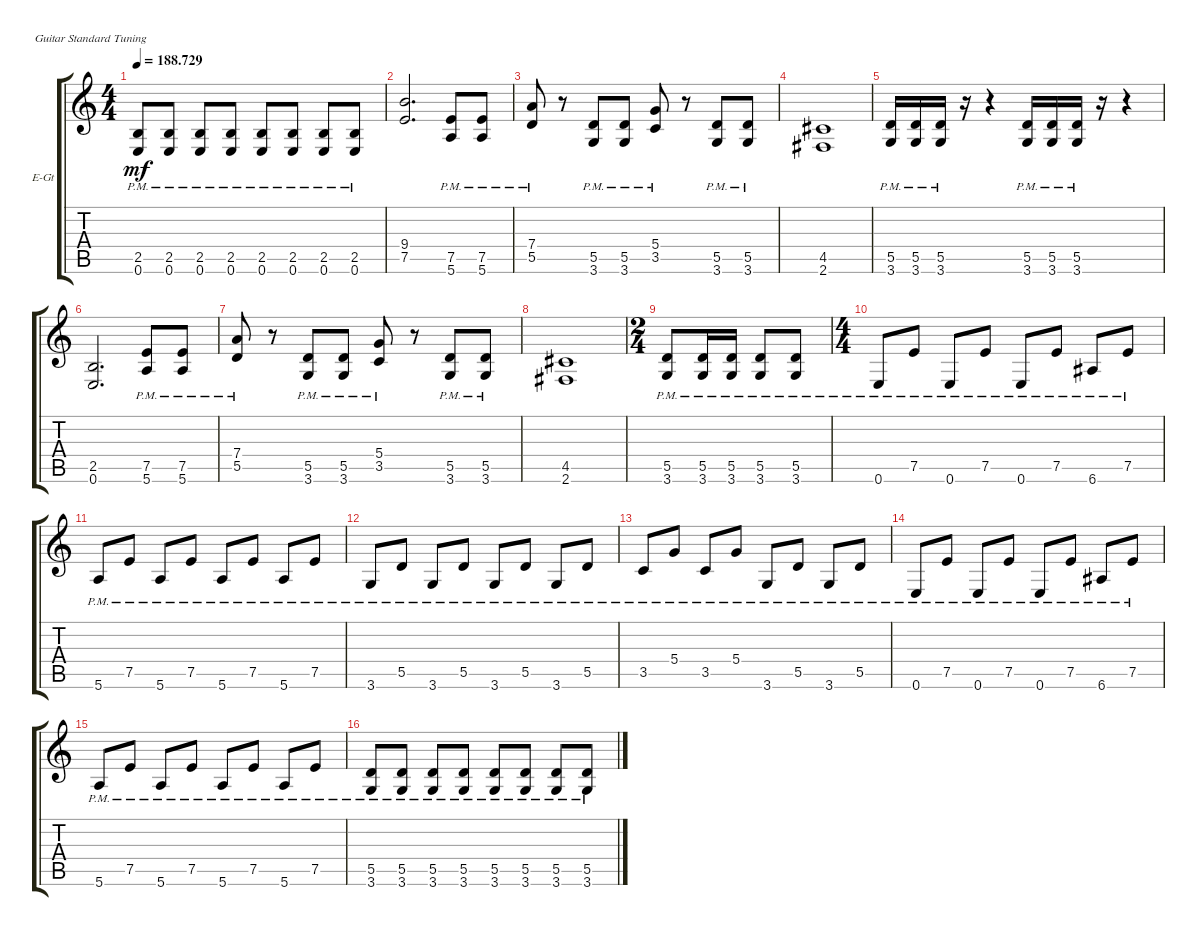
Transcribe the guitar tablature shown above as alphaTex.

\defaultSystemsLayout 4
\bracketExtendMode groupsimilarinstruments
\firstSystemTrackNameOrientation horizontal
\otherSystemsTrackNameOrientation horizontal
\track ("James Rhythm Guitar" "E-Gt") {instrument overdrivenguitar}
\staff {score tabs}
\tuning (E4 B3 G3 D3 A2 E2)
\ts (4 4)
\tempo
188.729
\accidentals auto
\clef g2
\ottava regular
\simile none
\scale
0.333333
\ks c
(0.6{pm} 2.5).8{dy mf} (0.6{pm} 2.5).8 (0.6{pm} 2.5).8 (0.6{pm} 2.5).8 (0.6{pm} 2.5).8 (0.6{pm} 2.5).8 (0.6{pm} 2.5).8 (0.6{pm} 2.5).8 |
\scale
0.333333 (7.5 9.4).2{d} (5.6{pm} 7.5).8 (7.5 5.6{pm}).8 |
\scale
0.333333 (5.5{pm} 7.4).8 r.8 (3.6{pm} 5.5).8 (3.6{pm} 5.5).8 (3.5{pm} 5.4).8 r.8 (3.6{pm} 5.5).8 (3.6{pm} 5.5).8 |
\scale
0.333333 (2.6 4.5).1 |
\scale
0.333333 (3.6{pm} 5.5).16 (3.6{pm} 5.5).16 (3.6{pm} 5.5).16 r.16 r.4 (3.6{pm} 5.5).16 (3.6{pm} 5.5).16 (3.6{pm} 5.5).16 r.16 r.4 |
\scale
0.333333 (2.5 0.6).2{d} (5.6{pm} 7.5).8 (7.5 5.6{pm}).8 |
\scale
0.333333 (5.5{pm} 7.4).8 r.8 (3.6{pm} 5.5).8 (3.6{pm} 5.5).8 (3.5{pm} 5.4).8 r.8 (3.6{pm} 5.5).8 (3.6{pm} 5.5).8 |
\scale
0.209459 (2.6 4.5).1 |
\ts (2 4)
\scale
0.39527 (3.6{pm} 5.5).8 (3.6{pm} 5.5).16 (3.6{pm} 5.5).16 (3.6{pm} 5.5).8 (3.6{pm} 5.5).8 |
\ts (4 4)
\scale
0.39527 0.6{pm}.8 7.5{pm}.8 0.6{pm}.8 7.5{pm}.8 0.6{pm}.8 7.5{pm}.8 6.6{pm}.8 7.5{pm}.8 |
\scale
0.333333 5.6{pm}.8 7.5{pm}.8 5.6{pm}.8 7.5{pm}.8 5.6{pm}.8 7.5{pm}.8 5.6{pm}.8 7.5{pm}.8 |
\scale
0.333333 3.6{pm}.8 5.5{pm}.8 3.6{pm}.8 5.5{pm}.8 3.6{pm}.8 5.5{pm}.8 3.6{pm}.8 5.5{pm}.8 |
\scale
0.333333 3.5{pm}.8 5.4{pm}.8 3.5{pm}.8 5.4{pm}.8 3.6{pm}.8 5.5{pm}.8 3.6{pm}.8 5.5{pm}.8 |
\scale
0.333333 0.6{pm}.8 7.5{pm}.8 0.6{pm}.8 7.5{pm}.8 0.6{pm}.8 7.5{pm}.8 6.6{pm}.8 7.5{pm}.8 |
\scale
0.333333 5.6{pm}.8 7.5{pm}.8 5.6{pm}.8 7.5{pm}.8 5.6{pm}.8 7.5{pm}.8 5.6{pm}.8 7.5{pm}.8 |
\scale
0.333333 (3.6 5.5{pm}).8 (3.6 5.5{pm}).8 (3.6 5.5{pm}).8 (3.6 5.5{pm}).8 (3.6 5.5{pm}).8 (3.6 5.5{pm}).8 (3.6 5.5{pm}).8 (3.6 5.5{pm}).8
